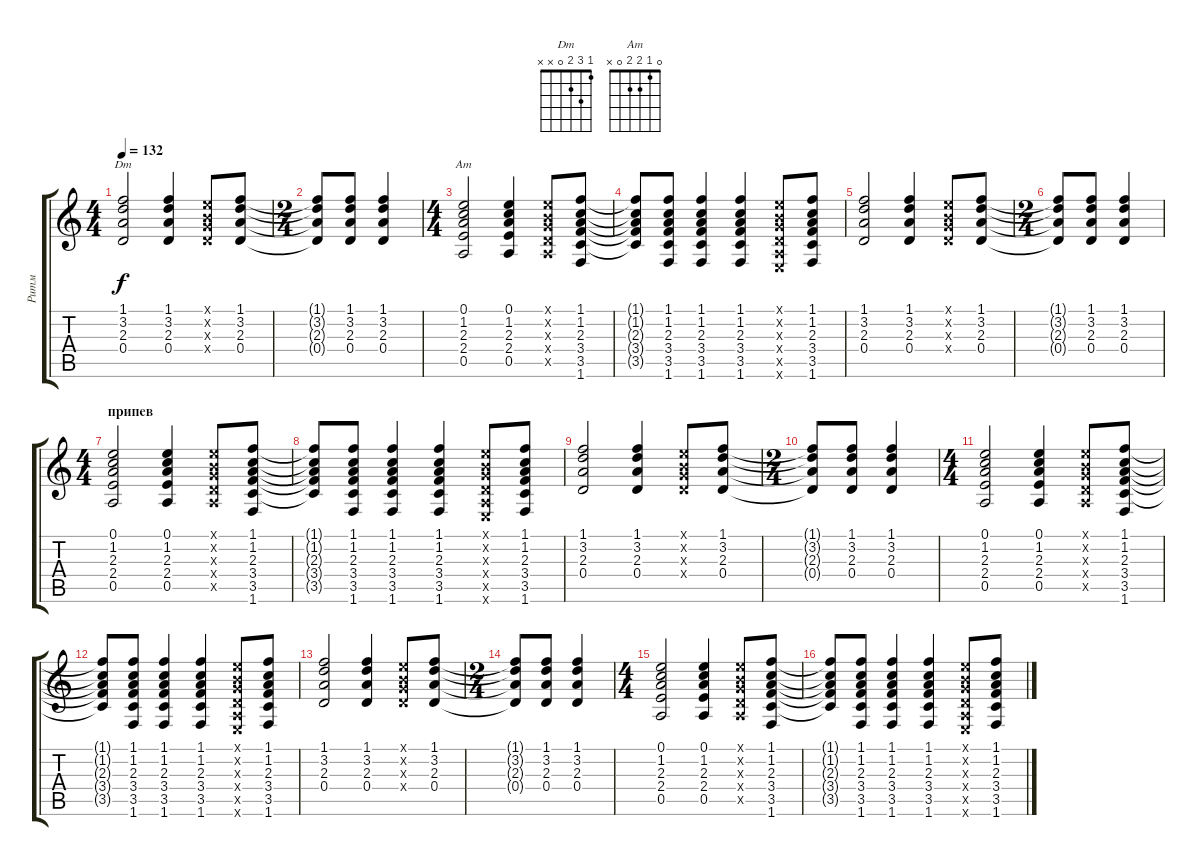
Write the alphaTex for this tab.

\track ("Ритм" "Ритм") {instrument acousticguitarnylon}
\staff {score tabs}
\tuning (E4 B3 G3 D3 A2 E2) {hide}
\chord ("Dm" 1 3 2 0 x x)
\chord ("Am" 0 1 2 2 0 x)
\ts (4 4)
\tempo 132
\clef g2
\ks c
(1.1 3.2 2.3 0.4).2{ch "Dm" dy f} (1.1 3.2 2.3 0.4).4 (0.1{x} 0.2{x} 0.3{x} 0.4{x}).8 (1.1 3.2 2.3 0.4).8 |
\ts (2 4)
(1.1{t} 3.2{t} 2.3{t} 0.4{t}).8 (1.1 3.2 2.3 0.4).8 (1.1 3.2 2.3 0.4).4 |
\ts (4 4)
(0.1 1.2 2.3 2.4 0.5).2{ch "Am"} (0.1 1.2 2.3 2.4 0.5).4 (0.1{x} 0.2{x} 0.3{x} 0.4{x} 0.5{x}).8 (1.1 1.2 2.3 3.4 3.5 1.6).8 |
(1.1{t} 1.2{t} 2.3{t} 3.4{t} 3.5{t}).8 (1.1 1.2 2.3 3.4 3.5 1.6).8 (1.1 1.2 2.3 3.4 3.5 1.6).4 (1.1 1.2 2.3 3.4 3.5 1.6).4 (0.1{x} 0.2{x} 0.3{x} 0.4{x} 0.5{x} 0.6{x}).8 (1.1 1.2 2.3 3.4 3.5 1.6).8 |
(1.1 3.2 2.3 0.4).2 (1.1 3.2 2.3 0.4).4 (0.1{x} 0.2{x} 0.3{x} 0.4{x}).8 (1.1 3.2 2.3 0.4).8 |
\ts (2 4)
(1.1{t} 3.2{t} 2.3{t} 0.4{t}).8 (1.1 3.2 2.3 0.4).8 (1.1 3.2 2.3 0.4).4 |
\ts (4 4)
\section ("" "припев")
(0.1 1.2 2.3 2.4 0.5).2 (0.1 1.2 2.3 2.4 0.5).4 (0.1{x} 0.2{x} 0.3{x} 0.4{x} 0.5{x}).8 (1.1 1.2 2.3 3.4 3.5 1.6).8 |
(1.1{t} 1.2{t} 2.3{t} 3.4{t} 3.5{t}).8 (1.1 1.2 2.3 3.4 3.5 1.6).8 (1.1 1.2 2.3 3.4 3.5 1.6).4 (1.1 1.2 2.3 3.4 3.5 1.6).4 (0.1{x} 0.2{x} 0.3{x} 0.4{x} 0.5{x} 0.6{x}).8 (1.1 1.2 2.3 3.4 3.5 1.6).8 |
(1.1 3.2 2.3 0.4).2 (1.1 3.2 2.3 0.4).4 (0.1{x} 0.2{x} 0.3{x} 0.4{x}).8 (1.1 3.2 2.3 0.4).8 |
\ts (2 4)
(1.1{t} 3.2{t} 2.3{t} 0.4{t}).8 (1.1 3.2 2.3 0.4).8 (1.1 3.2 2.3 0.4).4 |
\ts (4 4)
(0.1 1.2 2.3 2.4 0.5).2 (0.1 1.2 2.3 2.4 0.5).4 (0.1{x} 0.2{x} 0.3{x} 0.4{x} 0.5{x}).8 (1.1 1.2 2.3 3.4 3.5 1.6).8 |
(1.1{t} 1.2{t} 2.3{t} 3.4{t} 3.5{t}).8 (1.1 1.2 2.3 3.4 3.5 1.6).8 (1.1 1.2 2.3 3.4 3.5 1.6).4 (1.1 1.2 2.3 3.4 3.5 1.6).4 (0.1{x} 0.2{x} 0.3{x} 0.4{x} 0.5{x} 0.6{x}).8 (1.1 1.2 2.3 3.4 3.5 1.6).8 |
(1.1 3.2 2.3 0.4).2 (1.1 3.2 2.3 0.4).4 (0.1{x} 0.2{x} 0.3{x} 0.4{x}).8 (1.1 3.2 2.3 0.4).8 |
\ts (2 4)
(1.1{t} 3.2{t} 2.3{t} 0.4{t}).8 (1.1 3.2 2.3 0.4).8 (1.1 3.2 2.3 0.4).4 |
\ts (4 4)
(0.1 1.2 2.3 2.4 0.5).2 (0.1 1.2 2.3 2.4 0.5).4 (0.1{x} 0.2{x} 0.3{x} 0.4{x} 0.5{x}).8 (1.1 1.2 2.3 3.4 3.5 1.6).8 |
(1.1{t} 1.2{t} 2.3{t} 3.4{t} 3.5{t}).8 (1.1 1.2 2.3 3.4 3.5 1.6).8 (1.1 1.2 2.3 3.4 3.5 1.6).4 (1.1 1.2 2.3 3.4 3.5 1.6).4 (0.1{x} 0.2{x} 0.3{x} 0.4{x} 0.5{x} 0.6{x}).8 (1.1 1.2 2.3 3.4 3.5 1.6).8
